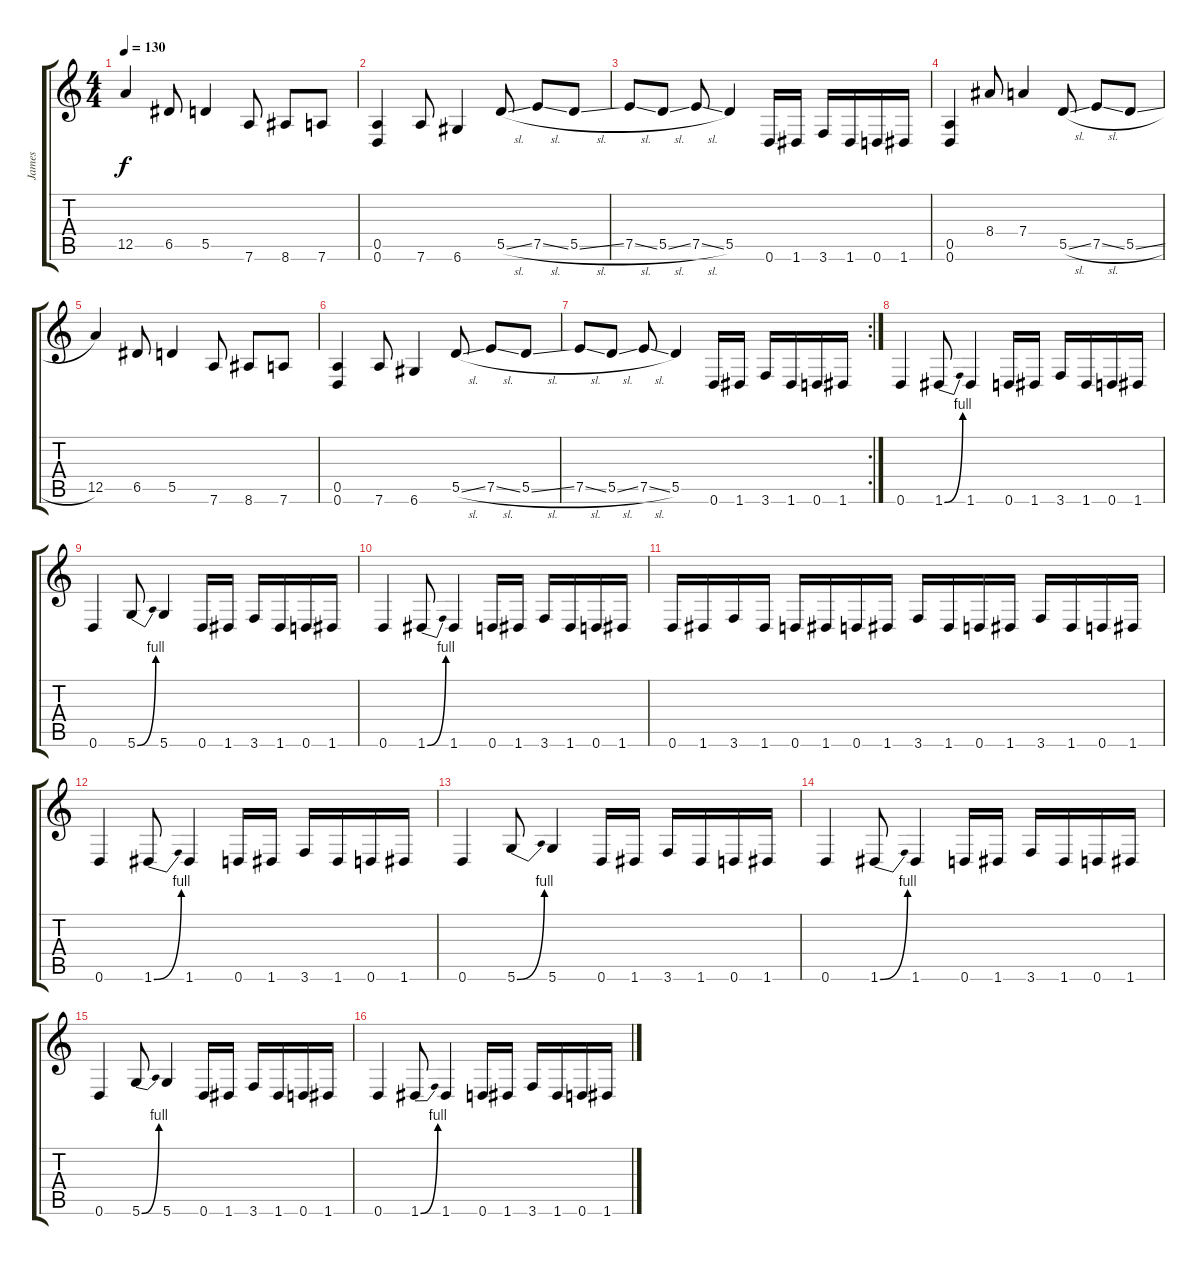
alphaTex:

\track ("James" "James") {instrument distortionguitar}
\staff {score tabs}
\tuning (D4 A3 F3 D3 A2 D2) {hide}
\ts (4 4)
\tempo 130
\clef g2
\ks c
12.5.4{dy f} 6.5.8 5.5.4 7.6.8 8.6.8 7.6.8 |
(0.5 0.6).4 7.6.8 6.6.4 5.5{sl}.8 7.5{sl}.8 5.5{sl}.8 |
7.5{sl}.8 5.5{sl}.8 7.5{sl}.8 5.5.4 0.6.16 1.6.16 3.6.16 1.6.16 0.6.16 1.6.16 |
(0.5 0.6).4 8.4.8 7.4.4 5.5{sl}.8 7.5{sl}.8 5.5{sl}.8 |
12.5.4 6.5.8 5.5.4 7.6.8 8.6.8 7.6.8 |
(0.5 0.6).4 7.6.8 6.6.4 5.5{sl}.8 7.5{sl}.8 5.5{sl}.8 |
\rc 2
7.5{sl}.8 5.5{sl}.8 7.5{sl}.8 5.5.4 0.6.16 1.6.16 3.6.16 1.6.16 0.6.16 1.6.16 |
0.6.4 1.6{be (bend 0 0 60 4)}.8 1.6.4 0.6.16 1.6.16 3.6.16 1.6.16 0.6.16 1.6.16 |
0.6.4 5.6{be (bend 0 0 60 4)}.8 5.6.4 0.6.16 1.6.16 3.6.16 1.6.16 0.6.16 1.6.16 |
0.6.4 1.6{be (bend 0 0 60 4)}.8 1.6.4 0.6.16 1.6.16 3.6.16 1.6.16 0.6.16 1.6.16 |
0.6.16 1.6.16 3.6.16 1.6.16 0.6.16 1.6.16 0.6.16 1.6.16 3.6.16 1.6.16 0.6.16 1.6.16 3.6.16 1.6.16 0.6.16 1.6.16 |
0.6.4 1.6{be (bend 0 0 60 4)}.8 1.6.4 0.6.16 1.6.16 3.6.16 1.6.16 0.6.16 1.6.16 |
0.6.4 5.6{be (bend 0 0 60 4)}.8 5.6.4 0.6.16 1.6.16 3.6.16 1.6.16 0.6.16 1.6.16 |
0.6.4 1.6{be (bend 0 0 60 4)}.8 1.6.4 0.6.16 1.6.16 3.6.16 1.6.16 0.6.16 1.6.16 |
0.6.4 5.6{be (bend 0 0 60 4)}.8 5.6.4 0.6.16 1.6.16 3.6.16 1.6.16 0.6.16 1.6.16 |
0.6.4 1.6{be (bend 0 0 60 4)}.8 1.6.4 0.6.16 1.6.16 3.6.16 1.6.16 0.6.16 1.6.16
